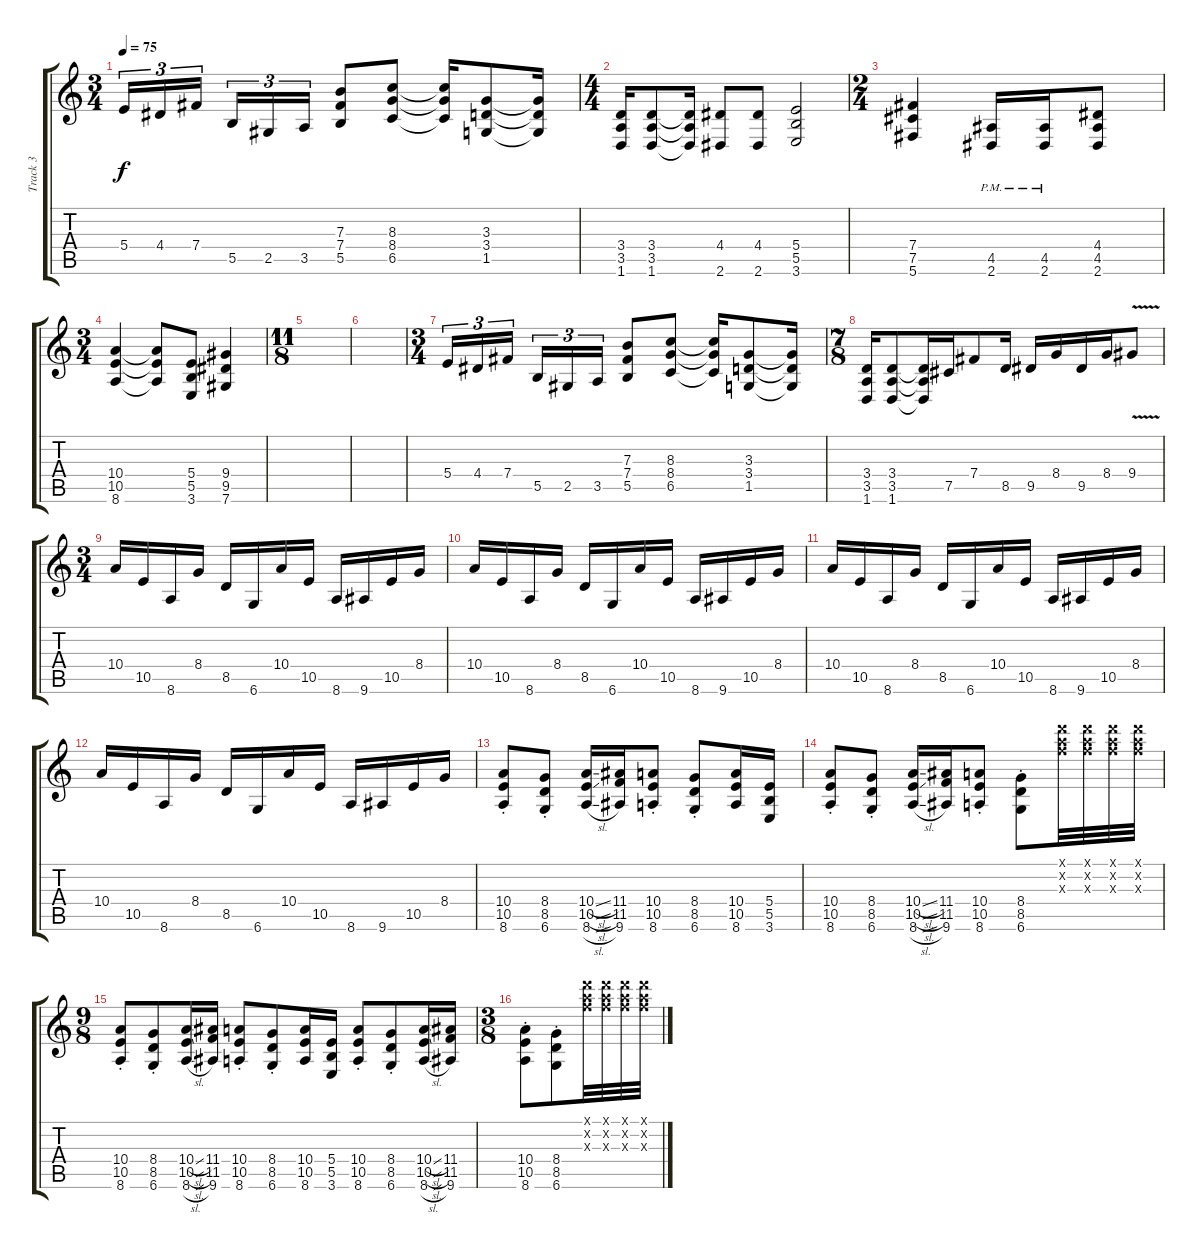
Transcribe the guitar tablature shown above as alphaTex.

\track ("Track 3" "Track 3") {instrument distortionguitar}
\staff {score tabs}
\tuning (Db4 Ab3 E3 B2 Gb2 Db2) {hide}
\ts (3 4)
\tempo 75
\clef g2
\ks c
5.4.16{tu (3 2) dy f} 4.4.16{tu (3 2)} 7.4.16{tu (3 2) beam splitsecondary} 5.5.16{tu (3 2)} 2.5.16{tu (3 2)} 3.5.16{tu (3 2)} (7.3 7.4 5.5).8 (8.3 8.4 6.5).8 (8.3{t} 8.4{t} 6.5{t}).16 (3.3 3.4 1.5).8 (3.3{t} 3.4{t} 1.5{t}).16 |
\ts (4 4)
(3.4 3.5 1.6).16 (3.4 3.5 1.6).8 (3.4{t} 3.5{t} 1.6{t}).16 (4.4 2.6).8 (4.4 2.6).8 (5.4 5.5 3.6).2 |
\ts (2 4)
(7.4 7.5 5.6).4 (4.5{pm} 2.6{pm}).16 (4.5{pm} 2.6{pm}).16 (4.4 4.5 2.6).8 |
\ts (3 4)
(10.4 10.5 8.6).4 (10.4{t} 10.5{t} 8.6{t}).8 (5.4 5.5 3.6).8 (9.4 9.5 7.6).4 |
\ts (11 8)
|
|
\ts (3 4)
5.4.16{tu (3 2)} 4.4.16{tu (3 2)} 7.4.16{tu (3 2) beam splitsecondary} 5.5.16{tu (3 2)} 2.5.16{tu (3 2)} 3.5.16{tu (3 2)} (7.3 7.4 5.5).8 (8.3 8.4 6.5).8 (8.3{t} 8.4{t} 6.5{t}).16 (3.3 3.4 1.5).8 (3.3{t} 3.4{t} 1.5{t}).16 |
\ts (7 8)
(3.4 3.5 1.6).16 (3.4 3.5 1.6).8 (3.4{t} 3.5{t} 1.6{t}).16 7.5.16 7.4.8 8.5.16 9.5.16 8.4.16 9.5.16 8.4.16 9.4{v}.8 |
\ts (3 4)
10.4.16 10.5.16 8.6.16 8.4.16 8.5.16 6.6.16 10.4.16 10.5.16 8.6.16 9.6.16 10.5.16 8.4.16 |
10.4.16 10.5.16 8.6.16 8.4.16 8.5.16 6.6.16 10.4.16 10.5.16 8.6.16 9.6.16 10.5.16 8.4.16 |
10.4.16 10.5.16 8.6.16 8.4.16 8.5.16 6.6.16 10.4.16 10.5.16 8.6.16 9.6.16 10.5.16 8.4.16 |
10.4.16 10.5.16 8.6.16 8.4.16 8.5.16 6.6.16 10.4.16 10.5.16 8.6.16 9.6.16 10.5.16 8.4.16 |
(10.4{st} 10.5{st} 8.6{st}).8 (8.4{st} 8.5{st} 6.6{st}).8 (10.4{sl} 10.5{sl} 8.6{sl}).16 (11.4 11.5 9.6).16 (10.4{st} 10.5{st} 8.6{st}).8 (8.4{st} 8.5{st} 6.6{st}).8 (10.4 10.5 8.6).16 (5.4 5.5 3.6).16 |
(10.4{st} 10.5{st} 8.6{st}).8 (8.4{st} 8.5{st} 6.6{st}).8 (10.4{sl} 10.5{sl} 8.6{sl}).16 (11.4 11.5 9.6).16 (10.4{st} 10.5{st} 8.6{st}).8 (8.4{st} 8.5{st} 6.6{st}).8 (13.1{x} 13.2{x} 13.3{x}).32 (13.1{x} 13.2{x} 13.3{x}).32 (13.1{x} 13.2{x} 13.3{x}).32 (13.1{x} 13.2{x} 13.3{x}).32 |
\ts (9 8)
(10.4{st} 10.5{st} 8.6{st}).8 (8.4{st} 8.5{st} 6.6{st}).8 (10.4{sl} 10.5{sl} 8.6{sl}).16 (11.4 11.5 9.6).16 (10.4{st} 10.5{st} 8.6{st}).8 (8.4{st} 8.5{st} 6.6{st}).8 (10.4 10.5 8.6).16 (5.4 5.5 3.6).16 (10.4{st} 10.5{st} 8.6{st}).8 (8.4{st} 8.5{st} 6.6{st}).8 (10.4{sl} 10.5{sl} 8.6{sl}).16 (11.4 11.5 9.6).16 |
\ts (3 8)
(10.4{st} 10.5{st} 8.6{st}).8 (8.4{st} 8.5{st} 6.6{st}).8 (13.1{x} 13.2{x} 13.3{x}).32 (13.1{x} 13.2{x} 13.3{x}).32 (13.1{x} 13.2{x} 13.3{x}).32 (13.1{x} 13.2{x} 13.3{x}).32
